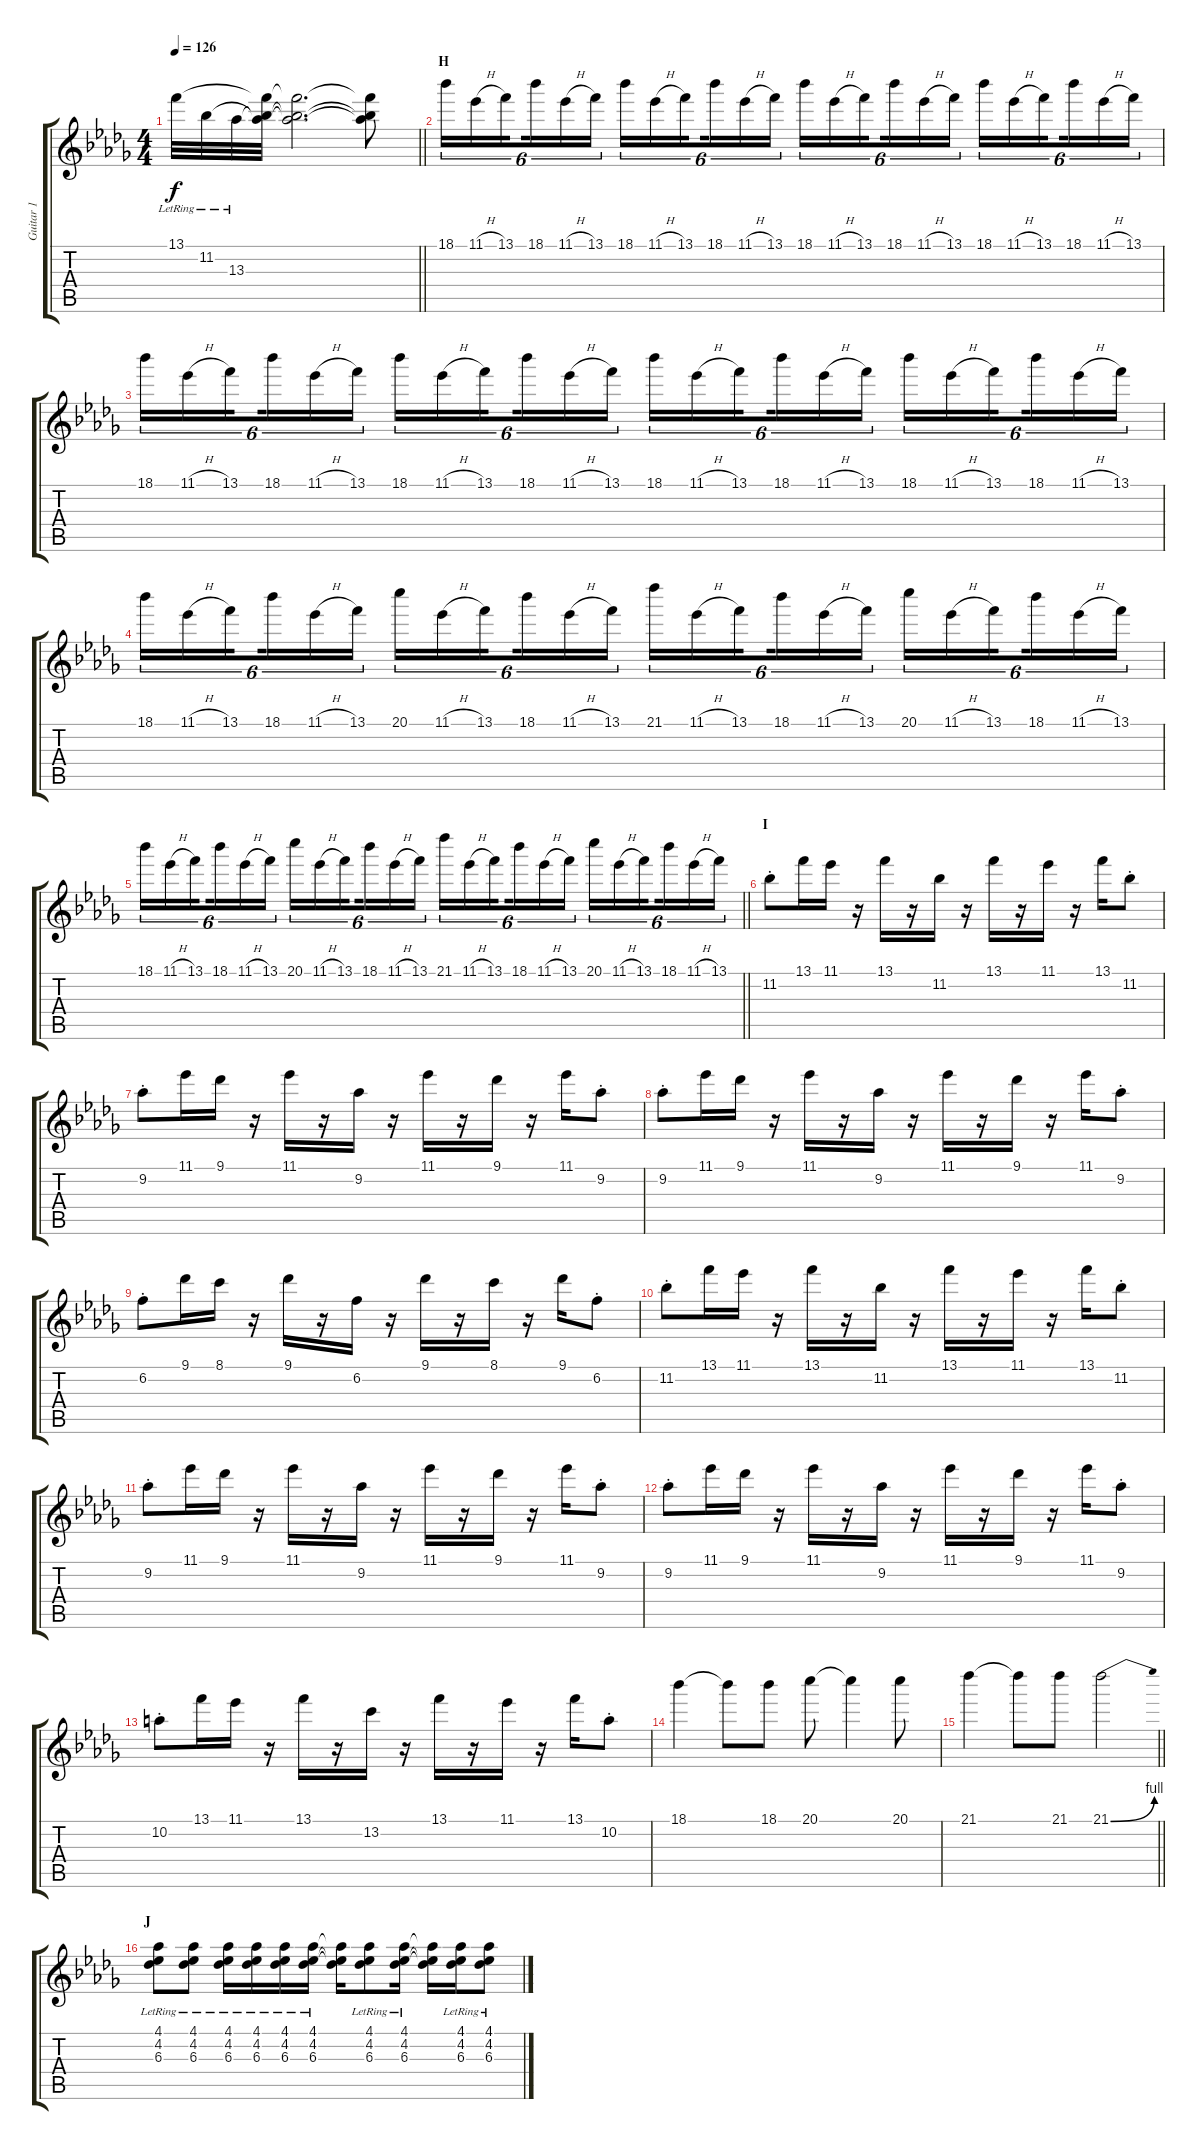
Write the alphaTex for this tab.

\track ("Guitar 1" "Guitar 1") {instrument distortionguitar}
\staff {score tabs}
\tuning (E4 B3 G3 D3 A2 E2) {hide}
\ts (4 4)
\tempo 126
\clef g2
\barLineRight lightlight
\ks db
13.1{lr}.32{dy f} 11.2{lr}.32 13.3{lr}.32 (13.1{t} 11.2{t} 13.3{t}).32 (13.1{t} 11.2{t} 13.3{t}).2{d} (13.1{t} 11.2{t} 13.3{t}).8 |
\section ("" "H")
18.1.16{tu (6 4) instrument distortionguitar} 11.1{h}.16{tu (6 4)} 13.1.16{tu (6 4) beam splitsecondary} 18.1.16{tu (6 4)} 11.1{h}.16{tu (6 4)} 13.1.16{tu (6 4)} 18.1.16{tu (6 4)} 11.1{h}.16{tu (6 4)} 13.1.16{tu (6 4) beam splitsecondary} 18.1.16{tu (6 4)} 11.1{h}.16{tu (6 4)} 13.1.16{tu (6 4)} 18.1.16{tu (6 4)} 11.1{h}.16{tu (6 4)} 13.1.16{tu (6 4) beam splitsecondary} 18.1.16{tu (6 4)} 11.1{h}.16{tu (6 4)} 13.1.16{tu (6 4)} 18.1.16{tu (6 4)} 11.1{h}.16{tu (6 4)} 13.1.16{tu (6 4) beam splitsecondary} 18.1.16{tu (6 4)} 11.1{h}.16{tu (6 4)} 13.1.16{tu (6 4)} |
18.1.16{tu (6 4)} 11.1{h}.16{tu (6 4)} 13.1.16{tu (6 4) beam splitsecondary} 18.1.16{tu (6 4)} 11.1{h}.16{tu (6 4)} 13.1.16{tu (6 4)} 18.1.16{tu (6 4)} 11.1{h}.16{tu (6 4)} 13.1.16{tu (6 4) beam splitsecondary} 18.1.16{tu (6 4)} 11.1{h}.16{tu (6 4)} 13.1.16{tu (6 4)} 18.1.16{tu (6 4)} 11.1{h}.16{tu (6 4)} 13.1.16{tu (6 4) beam splitsecondary} 18.1.16{tu (6 4)} 11.1{h}.16{tu (6 4)} 13.1.16{tu (6 4)} 18.1.16{tu (6 4)} 11.1{h}.16{tu (6 4)} 13.1.16{tu (6 4) beam splitsecondary} 18.1.16{tu (6 4)} 11.1{h}.16{tu (6 4)} 13.1.16{tu (6 4)} |
18.1.16{tu (6 4)} 11.1{h}.16{tu (6 4)} 13.1.16{tu (6 4) beam splitsecondary} 18.1.16{tu (6 4)} 11.1{h}.16{tu (6 4)} 13.1.16{tu (6 4)} 20.1.16{tu (6 4)} 11.1{h}.16{tu (6 4)} 13.1.16{tu (6 4) beam splitsecondary} 18.1.16{tu (6 4)} 11.1{h}.16{tu (6 4)} 13.1.16{tu (6 4)} 21.1.16{tu (6 4)} 11.1{h}.16{tu (6 4)} 13.1.16{tu (6 4) beam splitsecondary} 18.1.16{tu (6 4)} 11.1{h}.16{tu (6 4)} 13.1.16{tu (6 4)} 20.1.16{tu (6 4)} 11.1{h}.16{tu (6 4)} 13.1.16{tu (6 4) beam splitsecondary} 18.1.16{tu (6 4)} 11.1{h}.16{tu (6 4)} 13.1.16{tu (6 4)} |
\barLineRight lightlight
18.1.16{tu (6 4)} 11.1{h}.16{tu (6 4)} 13.1.16{tu (6 4) beam splitsecondary} 18.1.16{tu (6 4)} 11.1{h}.16{tu (6 4)} 13.1.16{tu (6 4)} 20.1.16{tu (6 4)} 11.1{h}.16{tu (6 4)} 13.1.16{tu (6 4) beam splitsecondary} 18.1.16{tu (6 4)} 11.1{h}.16{tu (6 4)} 13.1.16{tu (6 4)} 21.1.16{tu (6 4)} 11.1{h}.16{tu (6 4)} 13.1.16{tu (6 4) beam splitsecondary} 18.1.16{tu (6 4)} 11.1{h}.16{tu (6 4)} 13.1.16{tu (6 4)} 20.1.16{tu (6 4)} 11.1{h}.16{tu (6 4)} 13.1.16{tu (6 4) beam splitsecondary} 18.1.16{tu (6 4)} 11.1{h}.16{tu (6 4)} 13.1.16{tu (6 4)} |
\section ("" "I")
11.2{st}.8 13.1.16 11.1.16 r.16 13.1.16 r.16 11.2.16 r.16 13.1.16 r.16 11.1.16 r.16 13.1.16 11.2{st}.8 |
9.2{st}.8 11.1.16 9.1.16 r.16 11.1.16 r.16 9.2.16 r.16 11.1.16 r.16 9.1.16 r.16 11.1.16 9.2{st}.8 |
9.2{st}.8 11.1.16 9.1.16 r.16 11.1.16 r.16 9.2.16 r.16 11.1.16 r.16 9.1.16 r.16 11.1.16 9.2{st}.8 |
6.2{st}.8 9.1.16 8.1.16 r.16 9.1.16 r.16 6.2.16 r.16 9.1.16 r.16 8.1.16 r.16 9.1.16 6.2{st}.8 |
11.2{st}.8 13.1.16 11.1.16 r.16 13.1.16 r.16 11.2.16 r.16 13.1.16 r.16 11.1.16 r.16 13.1.16 11.2{st}.8 |
9.2{st}.8 11.1.16 9.1.16 r.16 11.1.16 r.16 9.2.16 r.16 11.1.16 r.16 9.1.16 r.16 11.1.16 9.2{st}.8 |
9.2{st}.8 11.1.16 9.1.16 r.16 11.1.16 r.16 9.2.16 r.16 11.1.16 r.16 9.1.16 r.16 11.1.16 9.2{st}.8 |
10.2{st}.8 13.1.16 11.1.16 r.16 13.1.16 r.16 13.2.16 r.16 13.1.16 r.16 11.1.16 r.16 13.1.16 10.2{st}.8 |
18.1.4 18.1{t}.8 18.1.8 20.1.8 20.1{t}.4 20.1.8 |
\barLineRight lightlight
21.1.4 21.1{t}.8 21.1.8 21.1{be (bend 0 0 60 4)}.2 |
\section ("" "J")
(4.1{lr} 4.2{lr} 6.3{lr}).8 (4.1{lr} 4.2{lr} 6.3{lr}).8 (4.1{lr} 4.2{lr} 6.3{lr}).16 (4.1{lr} 4.2{lr} 6.3{lr}).16 (4.1{lr} 4.2{lr} 6.3{lr}).16 (4.1{lr} 4.2{lr} 6.3{lr}).16 (4.1{t} 4.2{t} 6.3{t}).16 (4.1{lr} 4.2{lr} 6.3{lr}).8 (4.1{lr} 4.2{lr} 6.3{lr}).16 (4.1{t} 4.2{t} 6.3{t}).16 (4.1{lr} 4.2{lr} 6.3{lr}).16 (4.1{lr} 4.2{lr} 6.3{lr}).8
